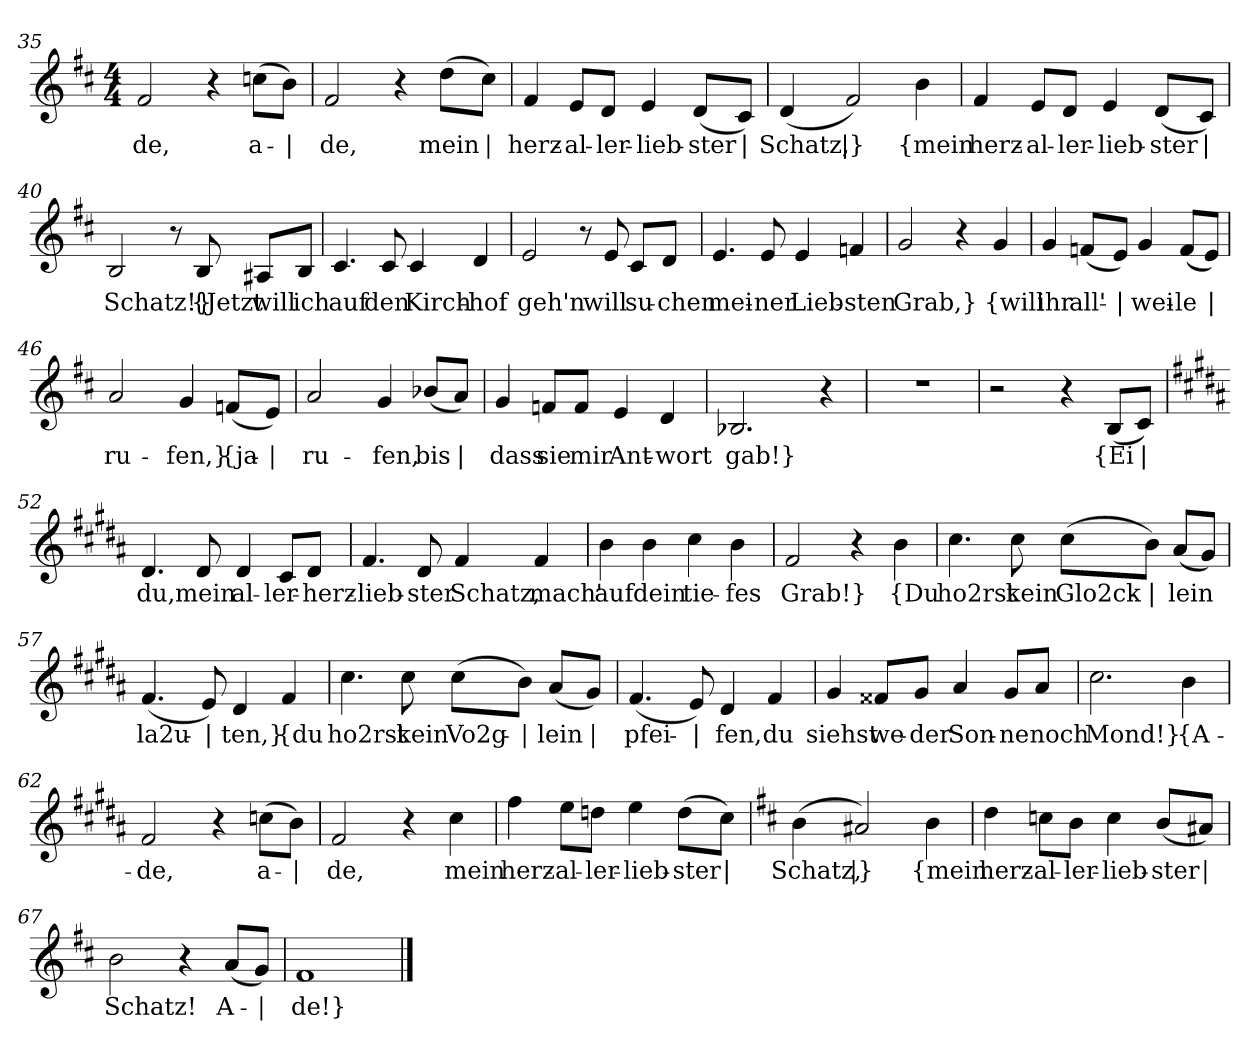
**kern	**text
*part1	*part1
*staff1	*staff1
*clefG2	*
*k[f#c#]	*
*M4/4	*
=35	=35
2f#	-de,
4r	.
(8ccn\L	a-
8b\J)	|
=36	=36
2f#	-de,
4r	.
(8dd\L	mein
8cc#\J)	|
=37	=37
4f#	herz-
8e/L	-al-
8d/J	-ler-
4e	-lieb-
(8d/L	-ster
8c#/J)	|
=38	=38
(4d	Schatz,
2f#)	|}
4b	{mein
=39	=39
4f#	herz-
8e/L	-al-
8d/J	-ler-
4e	-lieb-
(8d/L	-ster
8c#/J)	|
=40	=40
2B	Schatz!}
8r	.
8B	{Jetzt
8A#X/L	will
8B/J	ich
=41	=41
4.c#	auf
8c#	den
4c#	Kirch-
4d	-hof
=42	=42
2e	geh'n
8r	.
8e	will
8c#/L	su-
8d/J	-chen
=43	=43
4.e	mei-
8e	-ner
4e	Lieb-
4fn	-sten
=44	=44
2g	Grab,}
4r	.
4g	{will
=45	=45
4g	ihr
(8fn/L	all'-
8e/J)	|
4g	-wei-
(8f/L	-le
8e/J)	|
=46	=46
2a	ru-
4g	-fen,}
(8fn/L	{ja-
8e/J)	|
=47	=47
2a	-ru-
4g	-fen,
(8b-X/L	bis
8a/J)	|
=48	=48
4g	dass
8fn/L	sie
8f/J	mir
4e	Ant-
4d	-wort
=49	=49
2.B-X	gab!}
4r	.
=50	=50
1r	.
=51	=51
2r	.
4r	.
(8B/L	{Ei
8c#/J)	|
=52	=52
*k[f#c#g#d#a#]	*
4.d#	du,
8d#	mein
4d#	al-
8c#/L	-ler-
8d#/J	-herz-
=53	=53
4.f#	-lieb-
8d#	-ster
4f#	Schatz,
4f#	mach'
=54	=54
4b	auf
4b	dein
4cc#	tie-
4b	-fes
=55	=55
2f#	Grab!}
4r	.
4b	{Du
=56	=56
4.cc#	ho2rst
8cc#	kein
(8cc#\L	Glo2ck-
8b\J)	|
(8a#/L	-lein
8g#/J)	.
=57	=57
(4.f#	la2u-
8e)	|
4d#	-ten,}
4f#	{du
=58	=58
4.cc#	ho2rst
8cc#	kein
(8cc#\L	Vo2g-
8b\J)	|
(8a#/L	-lein
8g#/J)	|
=59	=59
(4.f#	pfei-
8e)	|
4d#	-fen,
4f#	du
=60	=60
4g#	siehst
8f##X/L	we-
8g#/J	-der
4a#	Son-
8g#/L	-ne
8a#/J	noch
=61	=61
2.cc#	Mond!}
4b	{A-
=62	=62
2f#	-de,
4r	.
(8ccn\L	a-
8b\J)	|
=63	=63
2f#	-de,
4r	.
4cc#	mein
=64	=64
4ff#	herz-
8ee\L	-al-
8ddn\J	-ler-
4ee	-lieb-
(8dd\L	-ster
8cc#\J)	|
=65	=65
*k[f#c#]	*
(4b	Schatz,
2a#X)	|}
4b	{mein
=66	=66
4dd	herz-
8ccn\L	-al-
8b\J	-ler-
4cc	-lieb-
(8b/L	-ster
8a#X/J)	|
=67	=67
2b	Schatz!
4r	.
(8a/L	A-
8g/J)	|
=68	=68
1f#	-de!}
==	==
*-	*-
